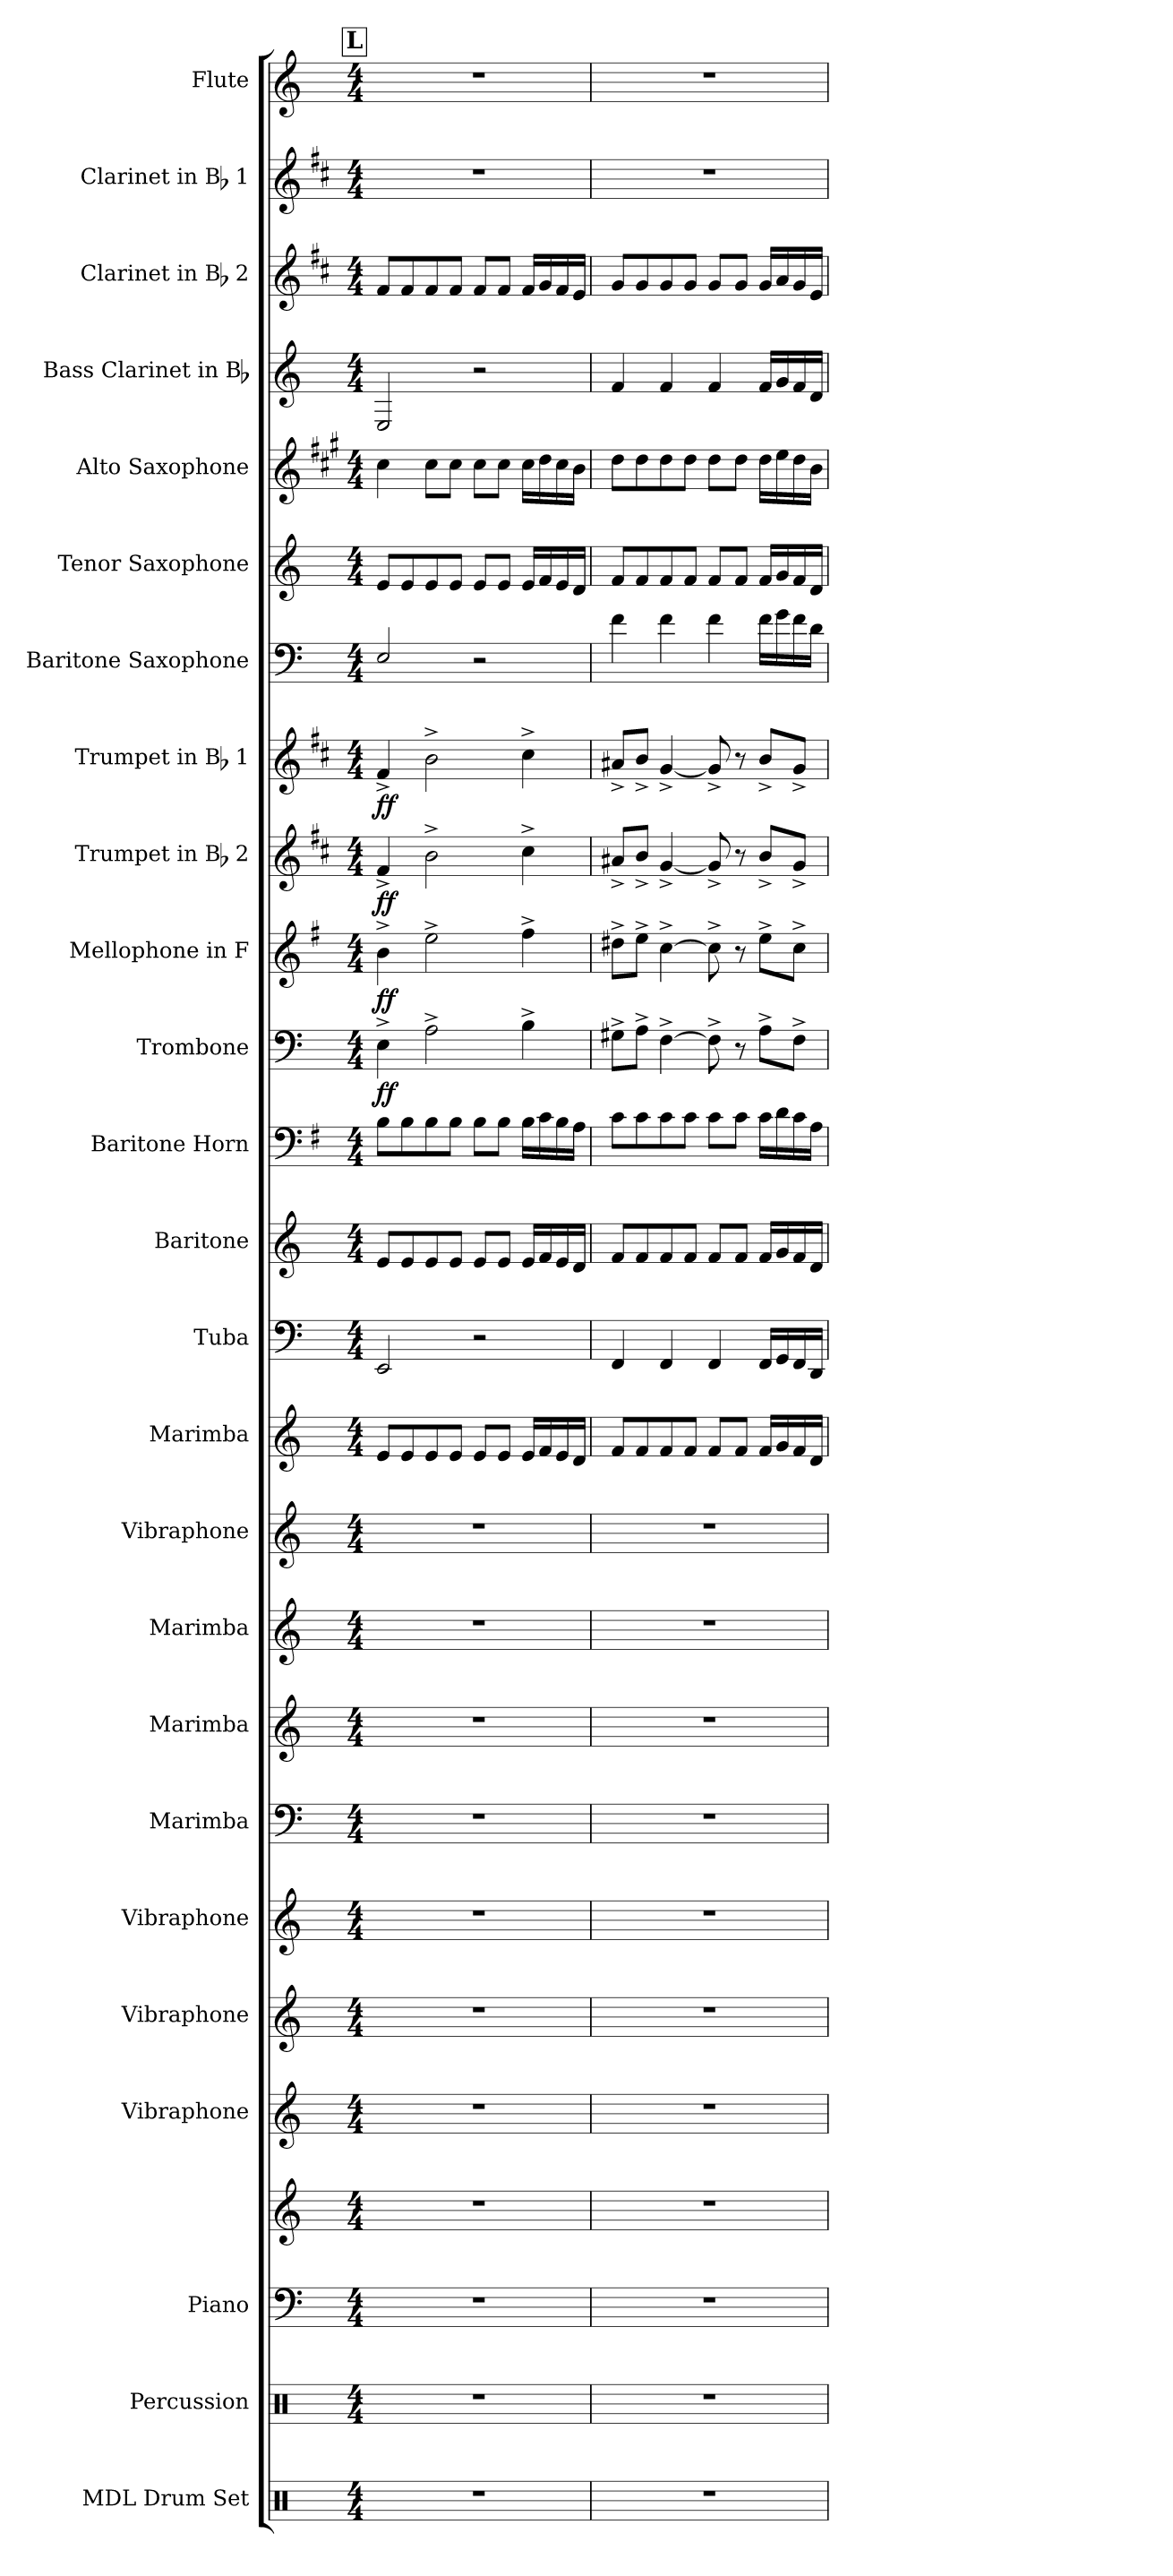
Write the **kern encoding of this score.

**kern	**kern	**kern	**kern	**kern	**kern	**kern	**kern	**kern	**kern	**kern	**kern	**kern	**kern	**kern	**kern	**dynam	**kern	**dynam	**kern	**dynam	**kern	**dynam	**kern	**kern	**kern	**kern	**kern	**kern	**kern
*part25	*part24	*part23	*part23	*part22	*part21	*part20	*part19	*part18	*part17	*part16	*part15	*part14	*part13	*part12	*part11	*part11	*part10	*part10	*part9	*part9	*part8	*part8	*part7	*part6	*part5	*part4	*part3	*part2	*part1
*staff26	*staff25	*staff24	*staff23	*staff22	*staff21	*staff20	*staff19	*staff18	*staff17	*staff16	*staff15	*staff14	*staff13	*staff12	*staff11	*staff11	*staff10	*staff10	*staff9	*staff9	*staff8	*staff8	*staff7	*staff6	*staff5	*staff4	*staff3	*staff2	*staff1
*I"MDL Drum Set	*I"Percussion	*I"Piano	*	*I"Vibraphone	*I"Vibraphone	*I"Vibraphone	*I"Marimba	*I"Marimba	*I"Marimba	*I"Vibraphone	*I"Marimba	*I"Tuba	*I"Baritone	*I"Baritone Horn	*I"Trombone	*	*I"Mellophone in F	*	*I"Trumpet in Bb 2	*	*I"Trumpet in Bb 1	*	*I"Baritone Saxophone	*I"Tenor Saxophone	*I"Alto Saxophone	*I"Bass Clarinet in Bb	*I"Clarinet in Bb 2	*I"Clarinet in Bb 1	*I"Flute
*I'D. S.	*I'Perc.	*I'Pno.	*	*I'Vib.	*I'Vib.	*I'Vib.	*I'Mrm.	*I'Mrm.	*I'Mrm.	*I'Vib.	*I'Mar.	*I'Tba.	*I'Bar.	*I'Bar. Hn.	*I'Tbn.	*	*I'Mln.	*	*I'Tpt. 2	*	*I'Tpt. 1	*	*I'Bari. Sax.	*I'Ten. Sax.	*I'Alto Sax.	*I'B. Cl.	*I'Cl. 2	*I'Cl. 1	*I'Fl.
*clefX	*clefX	*clefF4	*clefG2	*clefG2	*clefG2	*clefG2	*clefF4	*clefG2	*clefG2	*clefG2	*clefG2	*clefF4	*clefG2	*clefF4	*clefF4	*	*clefG2	*	*clefG2	*	*clefG2	*	*clefF4	*clefG2	*clefG2	*clefG2	*clefG2	*clefG2	*clefG2
*	*	*	*	*	*	*	*	*	*	*	*	*	*ITrd8c14	*ITrd4c7	*	*	*ITrd4c7	*	*ITrd1c2	*	*ITrd1c2	*	*ITrd12c21	*ITrd8c14	*ITrd5c9	*ITrd8c14	*ITrd1c2	*ITrd1c2	*
*k[]	*k[]	*k[]	*k[]	*k[]	*k[]	*k[]	*k[]	*k[]	*k[]	*k[]	*k[]	*k[]	*k[]	*k[]	*k[]	*	*k[]	*	*k[]	*	*k[]	*	*k[]	*k[]	*k[]	*k[]	*k[]	*k[]	*k[]
*M4/4	*M4/4	*M4/4	*M4/4	*M4/4	*M4/4	*M4/4	*M4/4	*M4/4	*M4/4	*M4/4	*M4/4	*M4/4	*M4/4	*M4/4	*M4/4	*	*M4/4	*	*M4/4	*	*M4/4	*	*M4/4	*M4/4	*M4/4	*M4/4	*M4/4	*M4/4	*M4/4
!!LO:REH:place=s1:a:B:t=L
=85	=85	=85	=85	=85	=85	=85	=85	=85	=85	=85	=85	=85	=85	=85	=85	=85	=85	=85	=85	=85	=85	=85	=85	=85	=85	=85	=85	=85	=85
!	!	!	!	!	!	!	!	!	!	!	!	!	!	!	!	!LO:DY:b	!	!LO:DY:b	!	!LO:DY:b	!	!LO:DY:b	!	!	!	!	!	!	!
1r	1r	1r	1r	1r	1r	1r	1r	1r	1r	1r	8e/L	2EE/	8E/L	8E\L	4E^\	ff	4e^\	ff	4e^/	ff	4e^/	ff	2EE/	8E/L	4e\	2EE/	8e/L	1r	1r
.	.	.	.	.	.	.	.	.	.	.	8e/	.	8E/	8E\	.	.	.	.	.	.	.	.	.	8E/	.	.	8e/	.	.
.	.	.	.	.	.	.	.	.	.	.	8e/	.	8E/	8E\	2A^\	.	2a^\	.	2a^\	.	2a^\	.	.	8E/	8e\L	.	8e/	.	.
.	.	.	.	.	.	.	.	.	.	.	8e/J	.	8E/J	8E\J	.	.	.	.	.	.	.	.	.	8E/J	8e\J	.	8e/J	.	.
.	.	.	.	.	.	.	.	.	.	.	8e/L	2r	8E/L	8E\L	.	.	.	.	.	.	.	.	2r	8E/L	8e\L	2r	8e/L	.	.
.	.	.	.	.	.	.	.	.	.	.	8e/J	.	8E/J	8E\J	.	.	.	.	.	.	.	.	.	8E/J	8e\J	.	8e/J	.	.
.	.	.	.	.	.	.	.	.	.	.	16e/LL	.	16E/LL	16E\LL	4B^\	.	4b^\	.	4b^\	.	4b^\	.	.	16E/LL	16e\LL	.	16e/LL	.	.
.	.	.	.	.	.	.	.	.	.	.	16f/	.	16F/	16F\	.	.	.	.	.	.	.	.	.	16F/	16f\	.	16f/	.	.
.	.	.	.	.	.	.	.	.	.	.	16e/	.	16E/	16E\	.	.	.	.	.	.	.	.	.	16E/	16e\	.	16e/	.	.
.	.	.	.	.	.	.	.	.	.	.	16d/JJ	.	16D/JJ	16D\JJ	.	.	.	.	.	.	.	.	.	16D/JJ	16d\JJ	.	16d/JJ	.	.
=86	=86	=86	=86	=86	=86	=86	=86	=86	=86	=86	=86	=86	=86	=86	=86	=86	=86	=86	=86	=86	=86	=86	=86	=86	=86	=86	=86	=86	=86
1r	1r	1r	1r	1r	1r	1r	1r	1r	1r	1r	8f/L	4FF/	8F/L	8F\L	8G#X^\L	.	8g#X^\L	.	8g#X^/L	.	8g#X^/L	.	4F\	8F/L	8f\L	4F/	8f/L	1r	1r
.	.	.	.	.	.	.	.	.	.	.	8f/	.	8F/	8F\	8A^\J	.	8a^\J	.	8a^/J	.	8a^/J	.	.	8F/	8f\	.	8f/	.	.
.	.	.	.	.	.	.	.	.	.	.	8f/	4FF/	8F/	8F\	[4F^\	.	[4f^\	.	[4f^/	.	[4f^/	.	4F\	8F/	8f\	4F/	8f/	.	.
.	.	.	.	.	.	.	.	.	.	.	8f/J	.	8F/J	8F\J	.	.	.	.	.	.	.	.	.	8F/J	8f\J	.	8f/J	.	.
.	.	.	.	.	.	.	.	.	.	.	8f/L	4FF/	8F/L	8F\L	8F^\]	.	8f^\]	.	8f^/]	.	8f^/]	.	4F\	8F/L	8f\L	4F/	8f/L	.	.
.	.	.	.	.	.	.	.	.	.	.	8f/J	.	8F/J	8F\J	8r	.	8r	.	8r	.	8r	.	.	8F/J	8f\J	.	8f/J	.	.
.	.	.	.	.	.	.	.	.	.	.	16f/LL	16FF/LL	16F/LL	16F\LL	8A^\L	.	8a^\L	.	8a^/L	.	8a^/L	.	16F\LL	16F/LL	16f\LL	16F/LL	16f/LL	.	.
.	.	.	.	.	.	.	.	.	.	.	16g/	16GG/	16G/	16G\	.	.	.	.	.	.	.	.	16G\	16G/	16g\	16G/	16g/	.	.
.	.	.	.	.	.	.	.	.	.	.	16f/	16FF/	16F/	16F\	8F^\J	.	8f^\J	.	8f^/J	.	8f^/J	.	16F\	16F/	16f\	16F/	16f/	.	.
.	.	.	.	.	.	.	.	.	.	.	16d/JJ	16DD/JJ	16D/JJ	16D\JJ	.	.	.	.	.	.	.	.	16D\JJ	16D/JJ	16d\JJ	16D/JJ	16d/JJ	.	.
=	=	=	=	=	=	=	=	=	=	=	=	=	=	=	=	=	=	=	=	=	=	=	=	=	=	=	=	=	=
*-	*-	*-	*-	*-	*-	*-	*-	*-	*-	*-	*-	*-	*-	*-	*-	*-	*-	*-	*-	*-	*-	*-	*-	*-	*-	*-	*-	*-	*-
